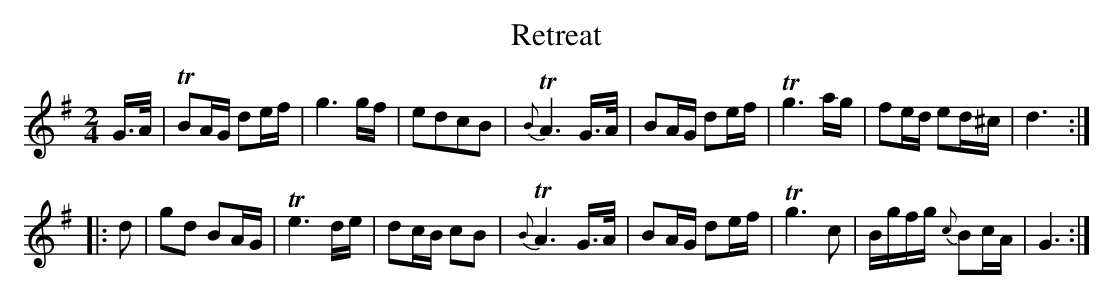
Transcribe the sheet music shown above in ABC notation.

X:1
T: Retreat
M: 2/4
L: 1/16
K: G
G>A |\
TB2AG d2ef | g6 gf | e2d2c2B2 | {B}TA6 G>A |\
B2AG d2ef | Tg6 ag | f2ed e2d^c | d6 :|
|: d2 |\
g2d2 B2AG | Te6 de | d2cB c2B2 | {B}TA6 G>A |\
B2AG d2ef | Tg6 c2 | Bgfg {c}B2cA | G6 :|
